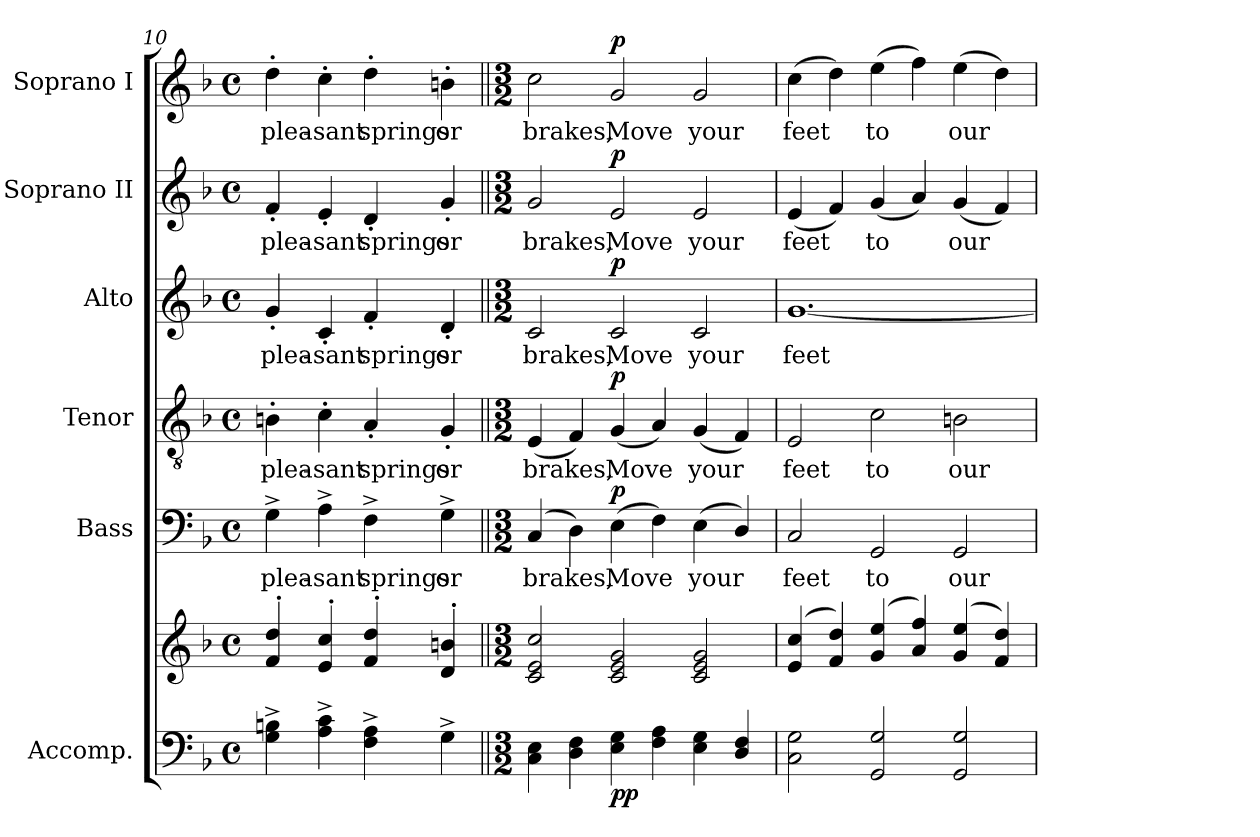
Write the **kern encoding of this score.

**kern	**kern	**dynam	**kern	**text	**dynam	**kern	**text	**dynam	**kern	**text	**dynam	**kern	**text	**dynam	**kern	**text	**dynam
*part6	*part6	*part6	*part5	*part5	*part5	*part4	*part4	*part4	*part3	*part3	*part3	*part2	*part2	*part2	*part1	*part1	*part1
*staff7	*staff6	*staff6/7	*staff5	*staff5	*staff5	*staff4	*staff4	*staff4	*staff3	*staff3	*staff3	*staff2	*staff2	*staff2	*staff1	*staff1	*staff1
*I"Accomp.	*	*	*I"Bass	*	*	*I"Tenor	*	*	*I"Alto	*	*	*I"Soprano II	*	*	*I"Soprano I	*	*
*	*	*	*I'B	*	*	*I'T	*	*	*I'A	*	*	*I'S II	*	*	*I'S I	*	*
*clefF4	*clefG2	*	*clefF4	*	*	*clefGv2	*	*	*clefG2	*	*	*clefG2	*	*	*clefG2	*	*
*k[b-]	*k[b-]	*	*k[b-]	*	*	*k[b-]	*	*	*k[b-]	*	*	*k[b-]	*	*	*k[b-]	*	*
*F:	*F:	*	*F:	*	*	*F:	*	*	*F:	*	*	*F:	*	*	*F:	*	*
*M4/4	*M4/4	*	*M4/4	*	*	*M4/4	*	*	*M4/4	*	*	*M4/4	*	*	*M4/4	*	*
*met(c)	*met(c)	*	*met(c)	*	*	*met(c)	*	*	*met(c)	*	*	*met(c)	*	*	*met(c)	*	*
=10	=10	=10	=10	=10	=10	=10	=10	=10	=10	=10	=10	=10	=10	=10	=10	=10	=10
*	*^	*	*	*	*	*	*	*	*	*	*	*	*	*	*	*	*
!	!	!	!	!	!LO:LY:b	!	!	!LO:LY:b	!	!	!LO:LY:b	!	!	!LO:LY:b	!	!	!LO:LY:b	!
4G^ 4Bn^	4f' 4dd'	1ryy	.	4G^	plea-	.	4Bn'	plea-	.	4g'	plea-	.	4f'	plea-	.	4dd'	plea-	.
!	!	!	!	!	!LO:LY:b	!	!	!LO:LY:b	!	!	!LO:LY:b	!	!	!LO:LY:b	!	!	!LO:LY:b	!
4A^ 4c^	4e' 4cc'	.	.	4A^	-sant	.	4c'	-sant	.	4c'	-sant	.	4e'	-sant	.	4cc'	-sant	.
!	!	!	!	!	!LO:LY:b	!	!	!LO:LY:b	!	!	!LO:LY:b	!	!	!LO:LY:b	!	!	!LO:LY:b	!
4F^ 4A^	4f' 4dd'	.	.	4F^	springs	.	4A'	springs	.	4f'	springs	.	4d'	springs	.	4dd'	springs	.
!	!	!	!	!	!LO:LY:b	!	!	!LO:LY:b	!	!	!LO:LY:b	!	!	!LO:LY:b	!	!	!LO:LY:b	!
4G^	4d' 4bn'	.	.	4G^	or	.	4G'	or	.	4d'	or	.	4g'	or	.	4bn'	or	.
=11||	=11||	=11||	=11||	=11||	=11||	=11||	=11||	=11||	=11||	=11||	=11||	=11||	=11||	=11||	=11||	=11||	=11||	=11||
*M3/2	*M3/2	*	*	*M3/2	*	*	*M3/2	*	*	*M3/2	*	*	*M3/2	*	*	*M3/2	*	*
!	!	!LO:N:vis=1	!	!	!LO:LY:b	!	!	!LO:LY:b	!	!	!LO:LY:b	!	!	!LO:LY:b	!	!	!LO:LY:b	!
4C 4E	2c 2e 2cc	1.ryy	.	(<4C	brakes,	.	(<4E	brakes,	.	2c	brakes,	.	2g	brakes,	.	2cc	brakes,	.
4D 4F	.	.	.	4D)	.	.	4F)	.	.	.	.	.	.	.	.	.	.	.
!	!	!	!LO:DY:b=2	!	!LO:LY:b	!	!	!LO:LY:b	!	!	!LO:LY:b	!	!	!LO:LY:b	!	!	!LO:LY:b	!
!	!	!	!LO:DY:n=1:b	!	!	!LO:DY:b	!	!	!LO:DY:b	!	!	!LO:DY:b	!	!	!LO:DY:b	!	!	!LO:DY:b
4E 4G	2c 2e 2g	.	p p	(>4E	Move	p	(<4G	Move	p	2c	Move	p	2e	Move	p	2g	Move	p
4F 4A	.	.	.	4F)	.	.	4A)	.	.	.	.	.	.	.	.	.	.	.
!	!	!	!	!	!LO:LY:b	!	!	!LO:LY:b	!	!	!LO:LY:b	!	!	!LO:LY:b	!	!	!LO:LY:b	!
4E 4G	2c 2e 2g	.	.	(<4E	your	.	(<4G	your	.	2c	your	.	2e	your	.	2g	your	.
4D/ 4F/	.	.	.	4D/)	.	.	4F)	.	.	.	.	.	.	.	.	.	.	.
=12	=12	=12	=12	=12	=12	=12	=12	=12	=12	=12	=12	=12	=12	=12	=12	=12	=12	=12
!	!	!LO:N:vis=1	!	!	!LO:LY:b	!	!	!LO:LY:b	!	!	!LO:LY:b	!	!	!LO:LY:b	!	!	!LO:LY:b	!
2C 2G	(<4e 4cc	1.ryy	.	2C	feet	.	2E	feet	.	[1.g	feet	.	(<4e	feet	.	(>4cc	feet	.
.	4f 4dd)	.	.	.	.	.	.	.	.	.	.	.	4f)	.	.	4dd)	.	.
!	!	!	!	!	!LO:LY:b	!	!	!LO:LY:b	!	!	!	!	!	!LO:LY:b	!	!	!LO:LY:b	!
2GG 2G	(>4g 4ee	.	.	2GG	to	.	2c	to	.	.	.	.	(<4g	to	.	(>4ee	to	.
.	4a 4ff)	.	.	.	.	.	.	.	.	.	.	.	4a)	.	.	4ff)	.	.
!	!	!	!	!	!LO:LY:b	!	!	!LO:LY:b	!	!	!	!	!	!LO:LY:b	!	!	!LO:LY:b	!
2GG 2G	(<4g 4ee	.	.	2GG	our	.	2Bn	our	.	.	.	.	(<4g	our	.	(>4ee	our	.
.	4f 4dd)	.	.	.	.	.	.	.	.	.	.	.	4f)	.	.	4dd)	.	.
*	*v	*v	*	*	*	*	*	*	*	*	*	*	*	*	*	*	*	*
=	=	=	=	=	=	=	=	=	=	=	=	=	=	=	=	=	=
*-	*-	*-	*-	*-	*-	*-	*-	*-	*-	*-	*-	*-	*-	*-	*-	*-	*-
